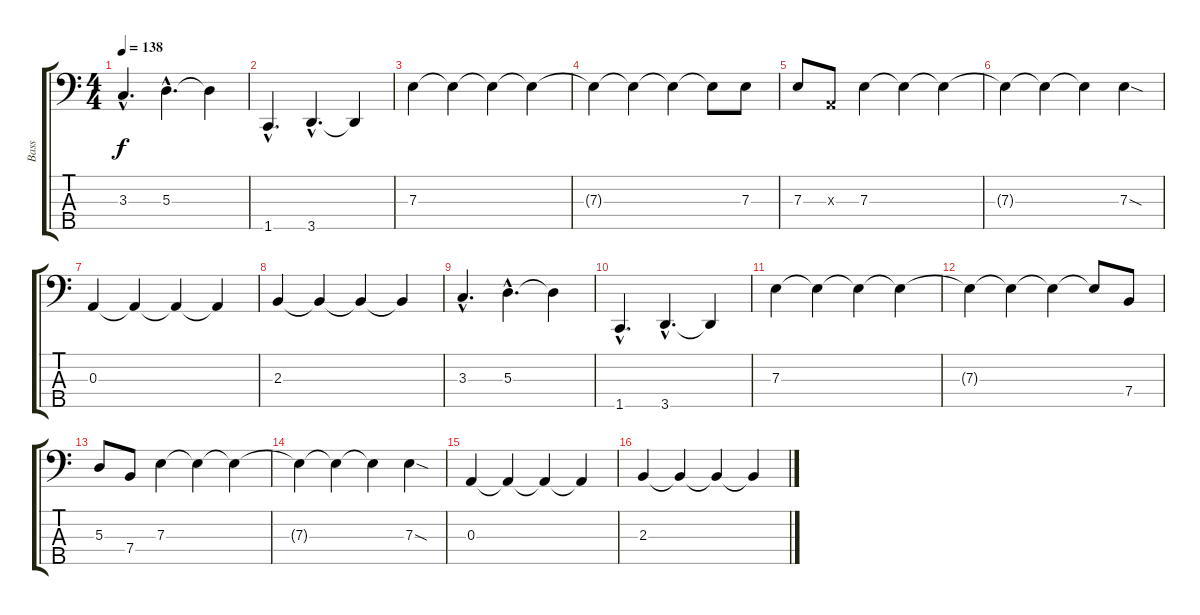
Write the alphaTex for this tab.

\track ("Bass" "Bass") {instrument electricbassfinger}
\staff {score tabs}
\tuning (G2 D2 A1 E1 B0) {hide}
\ts (4 4)
\tempo 138
\clef f4
\ks c
3.3{hac}.4{d dy f} 5.3{hac}.4{d} 5.3{t}.4 |
1.5{hac}.4{d} 3.5{hac}.4{d} 3.5{t}.4 |
7.3.4 7.3{t}.4 7.3{t}.4 7.3{t}.4 |
7.3{t}.4 7.3{t}.4 7.3{t}.4 7.3{t}.8 7.3.8 |
7.3.8 0.3{x}.8 7.3.4 7.3{t}.4 7.3{t}.4 |
7.3{t}.4 7.3{t}.4 7.3{t}.4 7.3{sod}.4 |
0.3.4 0.3{t}.4 0.3{t}.4 0.3{t}.4 |
2.3.4 2.3{t}.4 2.3{t}.4 2.3{t}.4 |
3.3{hac}.4{d} 5.3{hac}.4{d} 5.3{t}.4 |
1.5{hac}.4{d} 3.5{hac}.4{d} 3.5{t}.4 |
7.3.4 7.3{t}.4 7.3{t}.4 7.3{t}.4 |
7.3{t}.4 7.3{t}.4 7.3{t}.4 7.3{t}.8 7.4.8 |
5.3.8 7.4.8 7.3.4 7.3{t}.4 7.3{t}.4 |
7.3{t}.4 7.3{t}.4 7.3{t}.4 7.3{sod}.4 |
0.3.4 0.3{t}.4 0.3{t}.4 0.3{t}.4 |
2.3.4 2.3{t}.4 2.3{t}.4 2.3{t}.4
